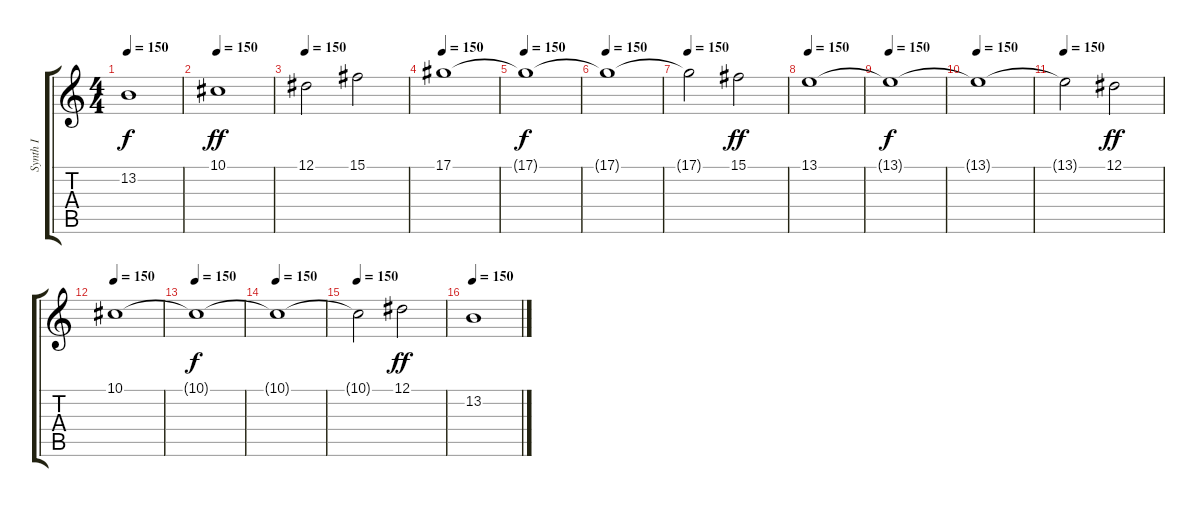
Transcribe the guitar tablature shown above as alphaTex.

\track ("Synth I" "Synth I") {instrument stringensemble1}
\staff {score tabs}
\tuning (Eb4 Bb3 Gb3 Db3 Ab2 Eb2) {hide}
\ts (4 4)
\tempo 150
\clef g2
\ks c
13.2{t}.1{dy f} |
\tempo 150
10.1.1{dy ff instrument synthstrings2} |
\tempo 150
12.1.2{instrument synthstrings2} 15.1.2 |
\tempo 150
17.1.1{instrument synthstrings2} |
\tempo 150
17.1{t}.1{dy f} |
\tempo 150
17.1{t}.1 |
\tempo 150
17.1{t}.2 15.1.2{dy ff instrument synthstrings2} |
\tempo 150
13.1.1{instrument synthstrings2} |
\tempo 150
13.1{t}.1{dy f} |
\tempo 150
13.1{t}.1 |
\tempo 150
13.1{t}.2 12.1.2{dy ff} |
\tempo 150
10.1.1{instrument synthstrings2} |
\tempo 150
10.1{t}.1{dy f} |
\tempo 150
10.1{t}.1 |
\tempo 150
10.1{t}.2 12.1.2{dy ff} |
\tempo 150
13.2.1{instrument synthstrings2}
